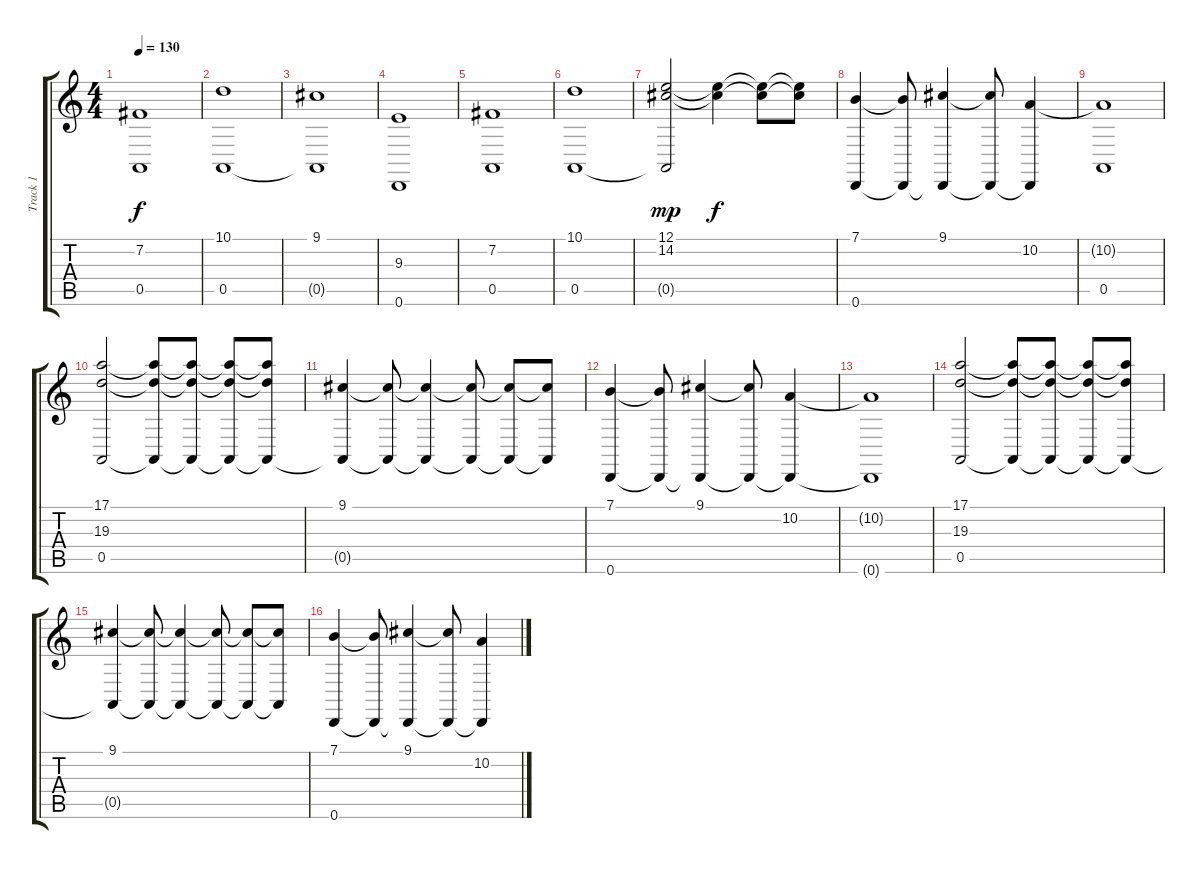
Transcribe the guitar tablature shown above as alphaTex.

\track ("Track 1" "Track 1") {instrument synthstrings2}
\staff {score tabs}
\tuning (E4 B3 G3 D3 A2 D2) {hide}
\ts (4 4)
\tempo 130
\clef g2
\ks c
(7.2 0.5).1{dy f} |
(10.1 0.5).1 |
(9.1 0.5{t}).1 |
(9.3 0.6).1 |
(7.2 0.5).1 |
(10.1 0.5).1 |
(12.1 14.2 0.5{t}).2{dy mp} (12.1{t} 14.2{t}).4{dy f} (12.1{t} 14.2{t}).8 (12.1{t} 14.2{t}).8 |
(7.1 0.6).4 (7.1{t} 0.6{t}).8 (9.1 0.6{t}).4 (9.1{t} 0.6{t}).8 (10.2 0.6{t}).4 |
(10.2{t} 0.5).1 |
(17.1 19.3 0.5).2 (17.1{t} 19.3{t} 0.5{t}).8 (17.1{t} 19.3{t} 0.5{t}).8 (17.1{t} 19.3{t} 0.5{t}).8 (17.1{t} 19.3{t} 0.5{t}).8 |
(9.1 0.5{t}).4 (9.1{t} 0.5{t}).8 (9.1{t} 0.5{t}).4 (9.1{t} 0.5{t}).8 (9.1{t} 0.5{t}).8 (9.1{t} 0.5{t}).8 |
(7.1 0.6).4 (7.1{t} 0.6{t}).8 (9.1 0.6{t}).4 (9.1{t} 0.6{t}).8 (10.2 0.6{t}).4 |
(10.2{t} 0.6{t}).1 |
(17.1 19.3 0.5).2 (17.1{t} 19.3{t} 0.5{t}).8 (17.1{t} 19.3{t} 0.5{t}).8 (17.1{t} 19.3{t} 0.5{t}).8 (17.1{t} 19.3{t} 0.5{t}).8 |
(9.1 0.5{t}).4 (9.1{t} 0.5{t}).8 (9.1{t} 0.5{t}).4 (9.1{t} 0.5{t}).8 (9.1{t} 0.5{t}).8 (9.1{t} 0.5{t}).8 |
(7.1 0.6).4 (7.1{t} 0.6{t}).8 (9.1 0.6{t}).4 (9.1{t} 0.6{t}).8 (10.2 0.6{t}).4
